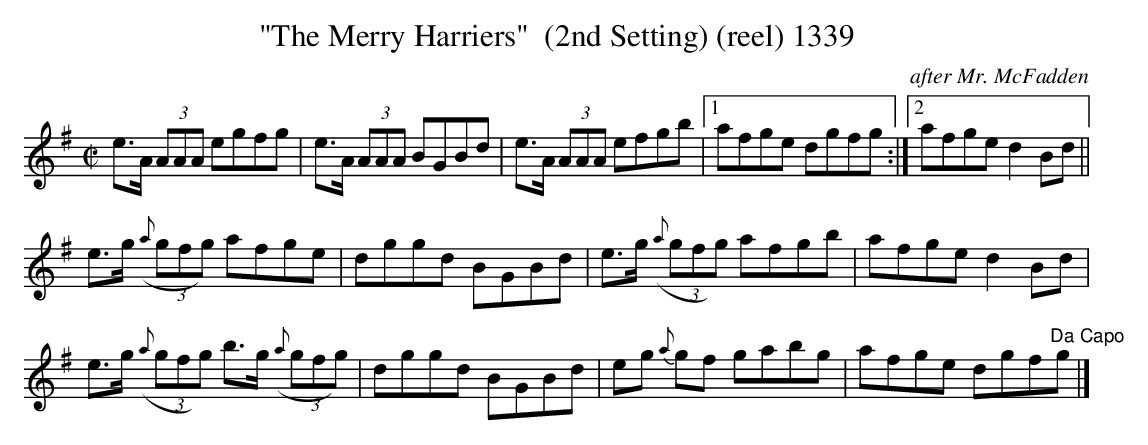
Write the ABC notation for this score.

X:1
T:"The Merry Harriers"  (2nd Setting) (reel) 1339
C:after Mr. McFadden
BRENNAN July 2003 (HTTP://WWW.SOSYOURMOM.COM)
M:C|
L:1/8
K:G
e3/2A/2  (3AAA egfg|e3/2A/2  (3AAA BGBd|e3/2A/2  (3AAA efgb|[1afge dgfg:|[2afge d2Bd||
e3/2g/2 ((3{a}gfg) afge|dggd BGBd|e3/2g/2 ((3{a}gfg) afgb|afge d2Bd|
e3/2g/2 ((3{a}gfg) b3/2g/2 ((3{a}gfg)|dggd BGBd|eg {a}gf gabg|afge dgf"^Da Capo"g|]
